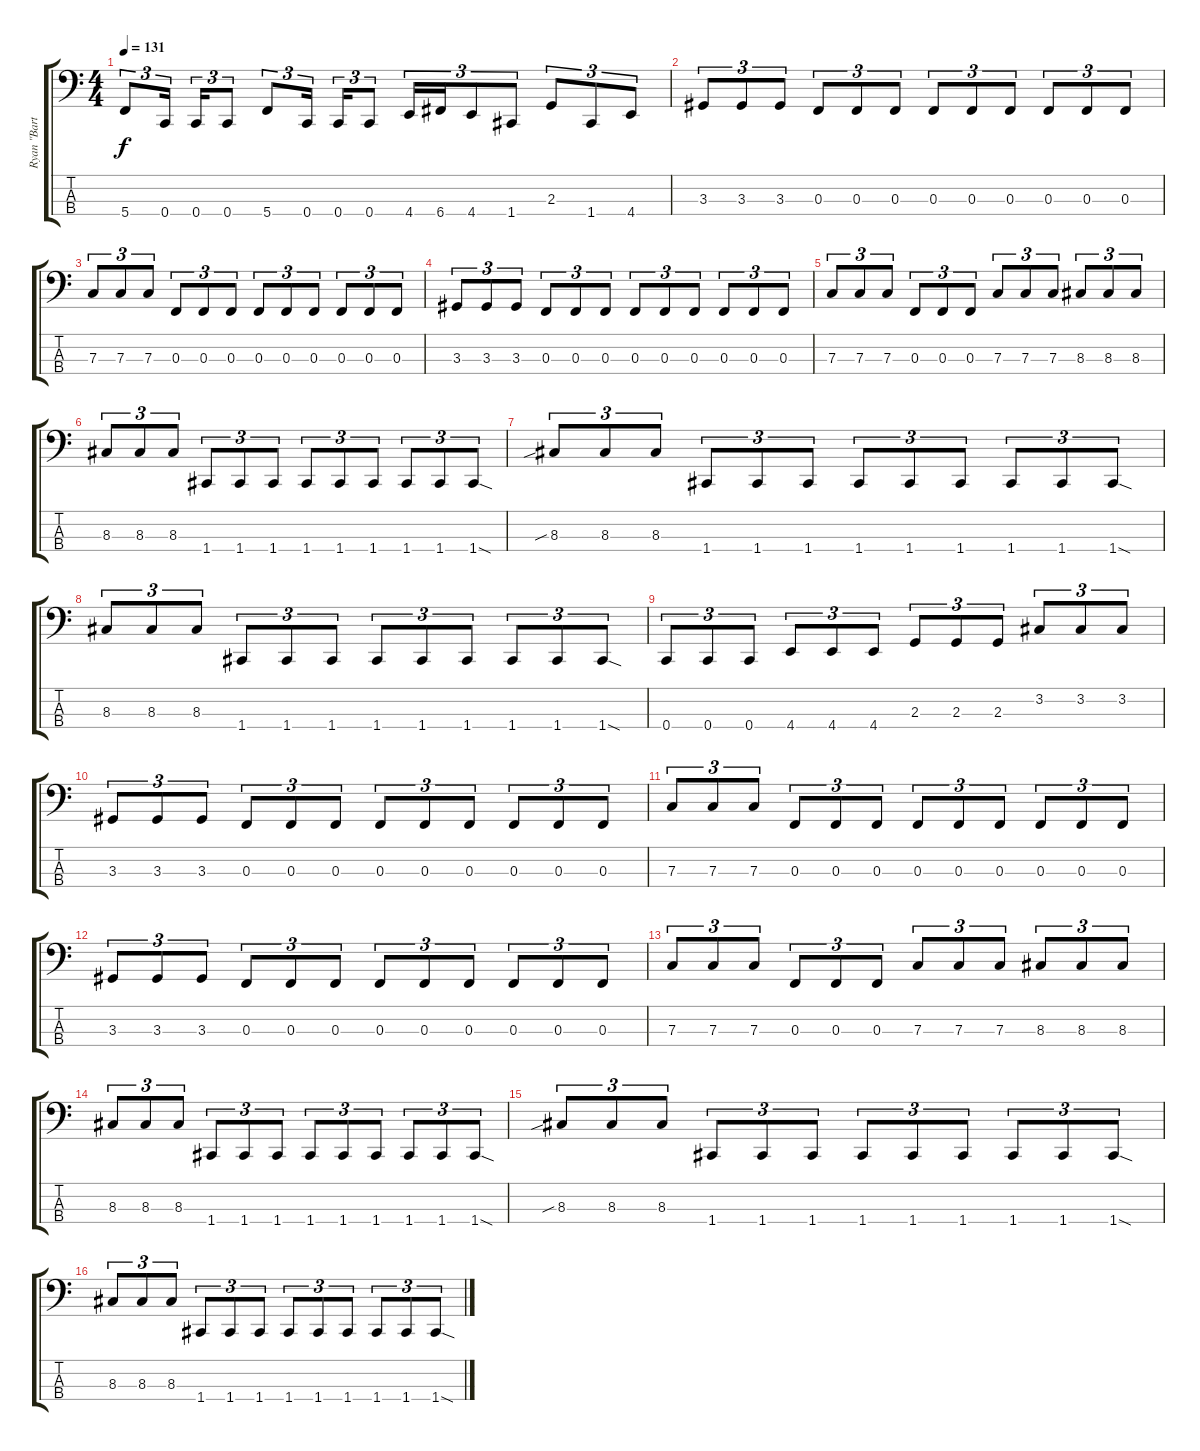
\track ("Ryan \"Bart\" Williams [Bass (Since 2007)]" "Ryan \"Bart") {instrument electricbassfinger}
\staff {score tabs}
\tuning (Eb2 Bb1 F1 C1) {hide}
\ts (4 4)
\tempo 131
\clef f4
\ks c
5.4.8{tu (3 2) dy f} 0.4.16{tu (3 2)} 0.4.16{tu (3 2)} 0.4.8{tu (3 2)} 5.4.8{tu (3 2)} 0.4.16{tu (3 2)} 0.4.16{tu (3 2)} 0.4.8{tu (3 2)} 4.4.16{tu (3 2)} 6.4.16{tu (3 2)} 4.4.8{tu (3 2)} 1.4.8{tu (3 2)} 2.3.8{tu (3 2)} 1.4.8{tu (3 2)} 4.4.8{tu (3 2)} |
3.3.8{tu (3 2)} 3.3.8{tu (3 2)} 3.3.8{tu (3 2)} 0.3.8{tu (3 2)} 0.3.8{tu (3 2)} 0.3.8{tu (3 2)} 0.3.8{tu (3 2)} 0.3.8{tu (3 2)} 0.3.8{tu (3 2)} 0.3.8{tu (3 2)} 0.3.8{tu (3 2)} 0.3.8{tu (3 2)} |
7.3.8{tu (3 2)} 7.3.8{tu (3 2)} 7.3.8{tu (3 2)} 0.3.8{tu (3 2)} 0.3.8{tu (3 2)} 0.3.8{tu (3 2)} 0.3.8{tu (3 2)} 0.3.8{tu (3 2)} 0.3.8{tu (3 2)} 0.3.8{tu (3 2)} 0.3.8{tu (3 2)} 0.3.8{tu (3 2)} |
3.3.8{tu (3 2)} 3.3.8{tu (3 2)} 3.3.8{tu (3 2)} 0.3.8{tu (3 2)} 0.3.8{tu (3 2)} 0.3.8{tu (3 2)} 0.3.8{tu (3 2)} 0.3.8{tu (3 2)} 0.3.8{tu (3 2)} 0.3.8{tu (3 2)} 0.3.8{tu (3 2)} 0.3.8{tu (3 2)} |
7.3.8{tu (3 2)} 7.3.8{tu (3 2)} 7.3.8{tu (3 2)} 0.3.8{tu (3 2)} 0.3.8{tu (3 2)} 0.3.8{tu (3 2)} 7.3.8{tu (3 2)} 7.3.8{tu (3 2)} 7.3.8{tu (3 2)} 8.3.8{tu (3 2)} 8.3.8{tu (3 2)} 8.3.8{tu (3 2)} |
8.3.8{tu (3 2)} 8.3.8{tu (3 2)} 8.3.8{tu (3 2)} 1.4.8{tu (3 2)} 1.4.8{tu (3 2)} 1.4.8{tu (3 2)} 1.4.8{tu (3 2)} 1.4.8{tu (3 2)} 1.4.8{tu (3 2)} 1.4.8{tu (3 2)} 1.4.8{tu (3 2)} 1.4{sod}.8{tu (3 2)} |
8.3{sib}.8{tu (3 2)} 8.3.8{tu (3 2)} 8.3.8{tu (3 2)} 1.4.8{tu (3 2)} 1.4.8{tu (3 2)} 1.4.8{tu (3 2)} 1.4.8{tu (3 2)} 1.4.8{tu (3 2)} 1.4.8{tu (3 2)} 1.4.8{tu (3 2)} 1.4.8{tu (3 2)} 1.4{sod}.8{tu (3 2)} |
8.3.8{tu (3 2)} 8.3.8{tu (3 2)} 8.3.8{tu (3 2)} 1.4.8{tu (3 2)} 1.4.8{tu (3 2)} 1.4.8{tu (3 2)} 1.4.8{tu (3 2)} 1.4.8{tu (3 2)} 1.4.8{tu (3 2)} 1.4.8{tu (3 2)} 1.4.8{tu (3 2)} 1.4{sod}.8{tu (3 2)} |
0.4.8{tu (3 2)} 0.4.8{tu (3 2)} 0.4.8{tu (3 2)} 4.4.8{tu (3 2)} 4.4.8{tu (3 2)} 4.4.8{tu (3 2)} 2.3.8{tu (3 2)} 2.3.8{tu (3 2)} 2.3.8{tu (3 2)} 3.2.8{tu (3 2)} 3.2.8{tu (3 2)} 3.2.8{tu (3 2)} |
3.3.8{tu (3 2)} 3.3.8{tu (3 2)} 3.3.8{tu (3 2)} 0.3.8{tu (3 2)} 0.3.8{tu (3 2)} 0.3.8{tu (3 2)} 0.3.8{tu (3 2)} 0.3.8{tu (3 2)} 0.3.8{tu (3 2)} 0.3.8{tu (3 2)} 0.3.8{tu (3 2)} 0.3.8{tu (3 2)} |
7.3.8{tu (3 2)} 7.3.8{tu (3 2)} 7.3.8{tu (3 2)} 0.3.8{tu (3 2)} 0.3.8{tu (3 2)} 0.3.8{tu (3 2)} 0.3.8{tu (3 2)} 0.3.8{tu (3 2)} 0.3.8{tu (3 2)} 0.3.8{tu (3 2)} 0.3.8{tu (3 2)} 0.3.8{tu (3 2)} |
3.3.8{tu (3 2)} 3.3.8{tu (3 2)} 3.3.8{tu (3 2)} 0.3.8{tu (3 2)} 0.3.8{tu (3 2)} 0.3.8{tu (3 2)} 0.3.8{tu (3 2)} 0.3.8{tu (3 2)} 0.3.8{tu (3 2)} 0.3.8{tu (3 2)} 0.3.8{tu (3 2)} 0.3.8{tu (3 2)} |
7.3.8{tu (3 2)} 7.3.8{tu (3 2)} 7.3.8{tu (3 2)} 0.3.8{tu (3 2)} 0.3.8{tu (3 2)} 0.3.8{tu (3 2)} 7.3.8{tu (3 2)} 7.3.8{tu (3 2)} 7.3.8{tu (3 2)} 8.3.8{tu (3 2)} 8.3.8{tu (3 2)} 8.3.8{tu (3 2)} |
8.3.8{tu (3 2)} 8.3.8{tu (3 2)} 8.3.8{tu (3 2)} 1.4.8{tu (3 2)} 1.4.8{tu (3 2)} 1.4.8{tu (3 2)} 1.4.8{tu (3 2)} 1.4.8{tu (3 2)} 1.4.8{tu (3 2)} 1.4.8{tu (3 2)} 1.4.8{tu (3 2)} 1.4{sod}.8{tu (3 2)} |
8.3{sib}.8{tu (3 2)} 8.3.8{tu (3 2)} 8.3.8{tu (3 2)} 1.4.8{tu (3 2)} 1.4.8{tu (3 2)} 1.4.8{tu (3 2)} 1.4.8{tu (3 2)} 1.4.8{tu (3 2)} 1.4.8{tu (3 2)} 1.4.8{tu (3 2)} 1.4.8{tu (3 2)} 1.4{sod}.8{tu (3 2)} |
8.3.8{tu (3 2)} 8.3.8{tu (3 2)} 8.3.8{tu (3 2)} 1.4.8{tu (3 2)} 1.4.8{tu (3 2)} 1.4.8{tu (3 2)} 1.4.8{tu (3 2)} 1.4.8{tu (3 2)} 1.4.8{tu (3 2)} 1.4.8{tu (3 2)} 1.4.8{tu (3 2)} 1.4{sod}.8{tu (3 2)}
